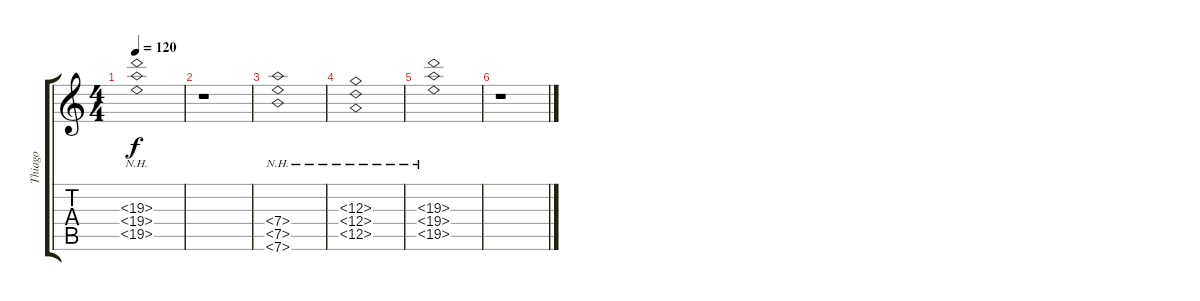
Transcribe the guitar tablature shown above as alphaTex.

\track ("Thiago" "Thiago") {instrument acousticguitarsteel}
\staff {score tabs}
\tuning (E4 B3 G3 D3 A2 E2) {hide}
\ts (4 4)
\tempo 120
\clef g2
\ks c
(19.3{nh} 19.4{nh} 19.5{nh}).1{dy f} |
r.1 |
(7.4{nh} 7.5{nh} 7.6{nh}).1 |
(12.3{nh} 12.4{nh} 12.5{nh}).1 |
(19.3{nh} 19.4{nh} 19.5{nh}).1 |
r.1
